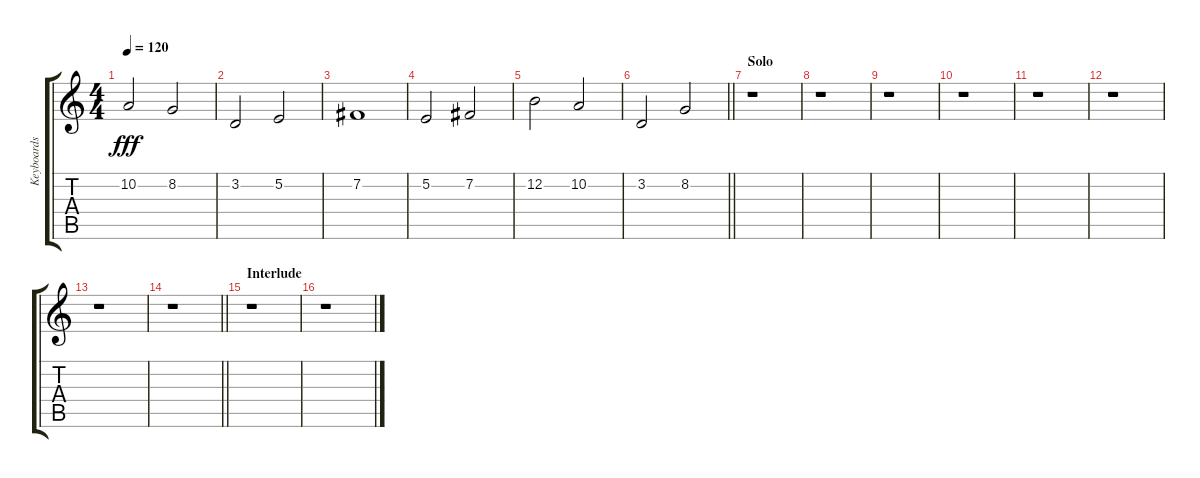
\track ("Keyboards from MD" "Keyboards ") {instrument stringensemble1}
\staff {score tabs}
\tuning (E4 B3 G3 D3 A2 E2) {hide}
\ts (4 4)
\tempo 120
\clef g2
\ks c
10.2.2{dy fff} 8.2.2 |
3.2.2 5.2.2 |
7.2.1 |
5.2.2 7.2.2 |
12.2.2 10.2.2 |
\barLineRight lightlight
3.2.2 8.2.2 |
\section ("" "Solo")
r.1 |
r.1 |
r.1 |
r.1 |
r.1 |
r.1 |
r.1 |
\barLineRight lightlight
r.1 |
\section ("" "Interlude")
r.1 |
r.1
